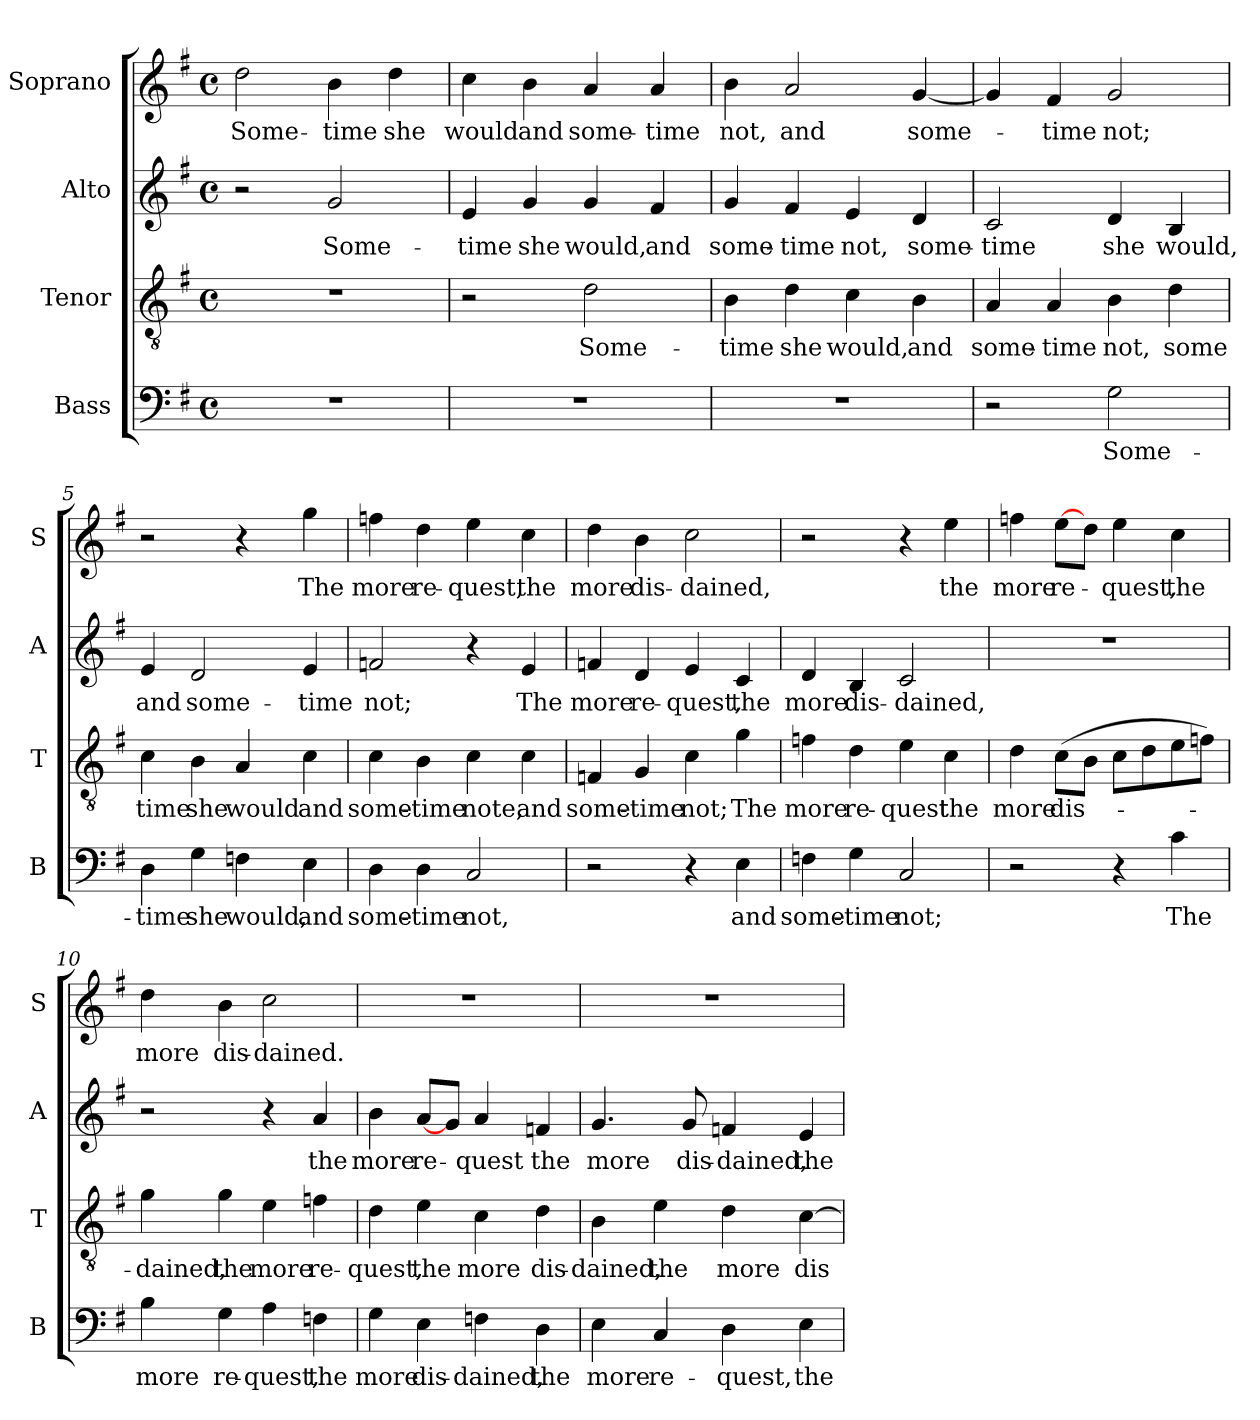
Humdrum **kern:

**kern	**text	**kern	**text	**kern	**text	**kern	**text
*part4	*part4	*part3	*part3	*part2	*part2	*part1	*part1
*staff4	*staff4	*staff3	*staff3	*staff2	*staff2	*staff1	*staff1
*I"Bass	*	*I"Tenor	*	*I"Alto	*	*I"Soprano	*
*I'B	*	*I'T	*	*I'A	*	*I'S	*
*clefF4	*	*clefGv2	*	*clefG2	*	*clefG2	*
*k[f#]	*	*k[f#]	*	*k[f#]	*	*k[f#]	*
*G:	*	*G:	*	*G:	*	*G:	*
*M4/4	*	*M4/4	*	*M4/4	*	*M4/4	*
*met(c)	*	*met(c)	*	*met(c)	*	*met(c)	*
=1	=1	=1	=1	=1	=1	=1	=1
1r	.	1r	.	2r	.	2dd\	Some-
.	.	.	.	2g/	Some-	4b\	-time
.	.	.	.	.	.	4dd\	she
=2	=2	=2	=2	=2	=2	=2	=2
1r	.	2r	.	4e/	-time	4cc\	would
.	.	.	.	4g/	she	4b\	and
.	.	2d\	Some-	4g/	would,	4a/	some-
.	.	.	.	4f#/	and	4a/	-time
=3	=3	=3	=3	=3	=3	=3	=3
1r	.	4B\	-time	4g/	some-	4b\	not,
.	.	4d\	she	4f#/	-time	2a/	and
.	.	4c\	would,	4e/	not,	.	.
.	.	4B\	and	4d/	some-	[4g/	some-
!!LO:LB:g=z
=4	=4	=4	=4	=4	=4	=4	=4
2r	.	4A/	some-	2c/	-time	4g/]	.
.	.	4A/	-time	.	.	4f#/	-time
2G\	Some-	4B\	not,	4d/	she	2g/	not;
.	.	4d\	some	4B/	would,	.	.
=5	=5	=5	=5	=5	=5	=5	=5
4D\	-time	4c\	time	4e/	and	2r	.
4G\	she	4B\	she	2d/	some-	.	.
4Fn\	would,	4A/	would	.	.	4r	.
4E\	and	4c\	and	4e/	-time	4gg\	The
=6	=6	=6	=6	=6	=6	=6	=6
4D\	some-	4c\	some-	2fn/	not;	4ffn\	more
4D\	-time	4B\	-time	.	.	4dd\	re-
2C/	not,	4c\	note,	4r	.	4ee\	-quest,
.	.	4c\	and	4e/	The	4cc\	the
!!LO:PB:g=z
=7	=7	=7	=7	=7	=7	=7	=7
2r	.	4Fn/	some-	4fn/	more	4dd\	more
.	.	4G/	-time	4d/	re-	4b\	dis-
4r	.	4c\	not;	4e/	-quest,	2cc\	-dained,
4E\	and	4g\	The	4c/	the	.	.
=8	=8	=8	=8	=8	=8	=8	=8
4Fn\	some-	4fn\	more	4d/	more	2r	.
4G\	-time	4d\	re-	4B/	dis-	.	.
2C/	not;	4e\	-quest	2c/	-dained,	4r	.
.	.	4c\	the	.	.	4ee\	the
=9	=9	=9	=9	=9	=9	=9	=9
2r	.	4d\	more	1r	.	4ffn\	more
.	.	(8c\L	dis-	.	.	[8ee\L	re-
.	.	8B\J	.	.	.	8dd\J	.
4r	.	8c\L	.	.	.	4ee\	-quest,
.	.	8d\	.	.	.	.	.
4c\	The	8e\	.	.	.	4cc\	the
.	.	8fn\J)	.	.	.	.	.
!!LO:LB:g=z
=10	=10	=10	=10	=10	=10	=10	=10
4B\	more	4g\	-dained,	2r	.	4dd\	more
4G\	re-	4g\	the	.	.	4b\	dis-
4A\	-quest,	4e\	more	4r	.	2cc\	-dained.
4Fn\	the	4fn\	re-	4a/	the	.	.
=11	=11	=11	=11	=11	=11	=11	=11
4G\	more	4d\	-quest,	4b\	more	1r	.
4E\	dis-	4e\	the	[8a/L	re-	.	.
.	.	.	.	8g/J	.	.	.
4Fn\	-dained,	4c\	more	4a/	-quest	.	.
4D\	the	4d\	dis-	4fn/	the	.	.
=12	=12	=12	=12	=12	=12	=12	=12
4E\	more	4B\	-dained,	4.g/	more	1r	.
4C/	re-	4e\	the	.	.	.	.
.	.	.	.	8g/	dis-	.	.
4D\	-quest,	4d\	more	4fn/	-dained,	.	.
4E\	the	([4c\	dis-	4e/	the	.	.
=	=	=	=	=	=	=	=
*-	*-	*-	*-	*-	*-	*-	*-
